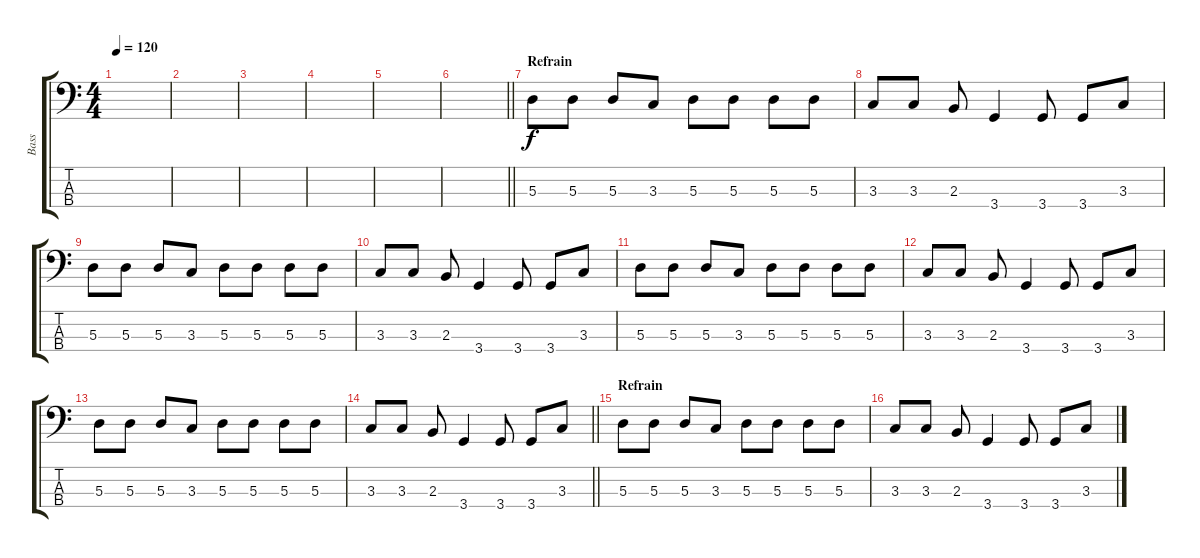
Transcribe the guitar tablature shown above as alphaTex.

\track ("Bass" "Bass") {instrument electricbassfinger}
\staff {score tabs}
\tuning (G2 D2 A1 E1) {hide}
\ts (4 4)
\tempo 120
\clef f4
\ks c
|
|
|
|
|
\barLineRight lightlight
|
\section ("" "Refrain")
5.3.8 5.3.8 5.3.8 3.3.8 5.3.8 5.3.8 5.3.8 5.3.8 |
3.3.8 3.3.8 2.3.8 3.4.4 3.4.8 3.4.8 3.3.8 |
5.3.8 5.3.8 5.3.8 3.3.8 5.3.8 5.3.8 5.3.8 5.3.8 |
3.3.8 3.3.8 2.3.8 3.4.4 3.4.8 3.4.8 3.3.8 |
5.3.8 5.3.8 5.3.8 3.3.8 5.3.8 5.3.8 5.3.8 5.3.8 |
3.3.8 3.3.8 2.3.8 3.4.4 3.4.8 3.4.8 3.3.8 |
5.3.8 5.3.8 5.3.8 3.3.8 5.3.8 5.3.8 5.3.8 5.3.8 |
\barLineRight lightlight
3.3.8 3.3.8 2.3.8 3.4.4 3.4.8 3.4.8 3.3.8 |
\section ("" "Refrain")
5.3.8 5.3.8 5.3.8 3.3.8 5.3.8 5.3.8 5.3.8 5.3.8 |
3.3.8 3.3.8 2.3.8 3.4.4 3.4.8 3.4.8 3.3.8
